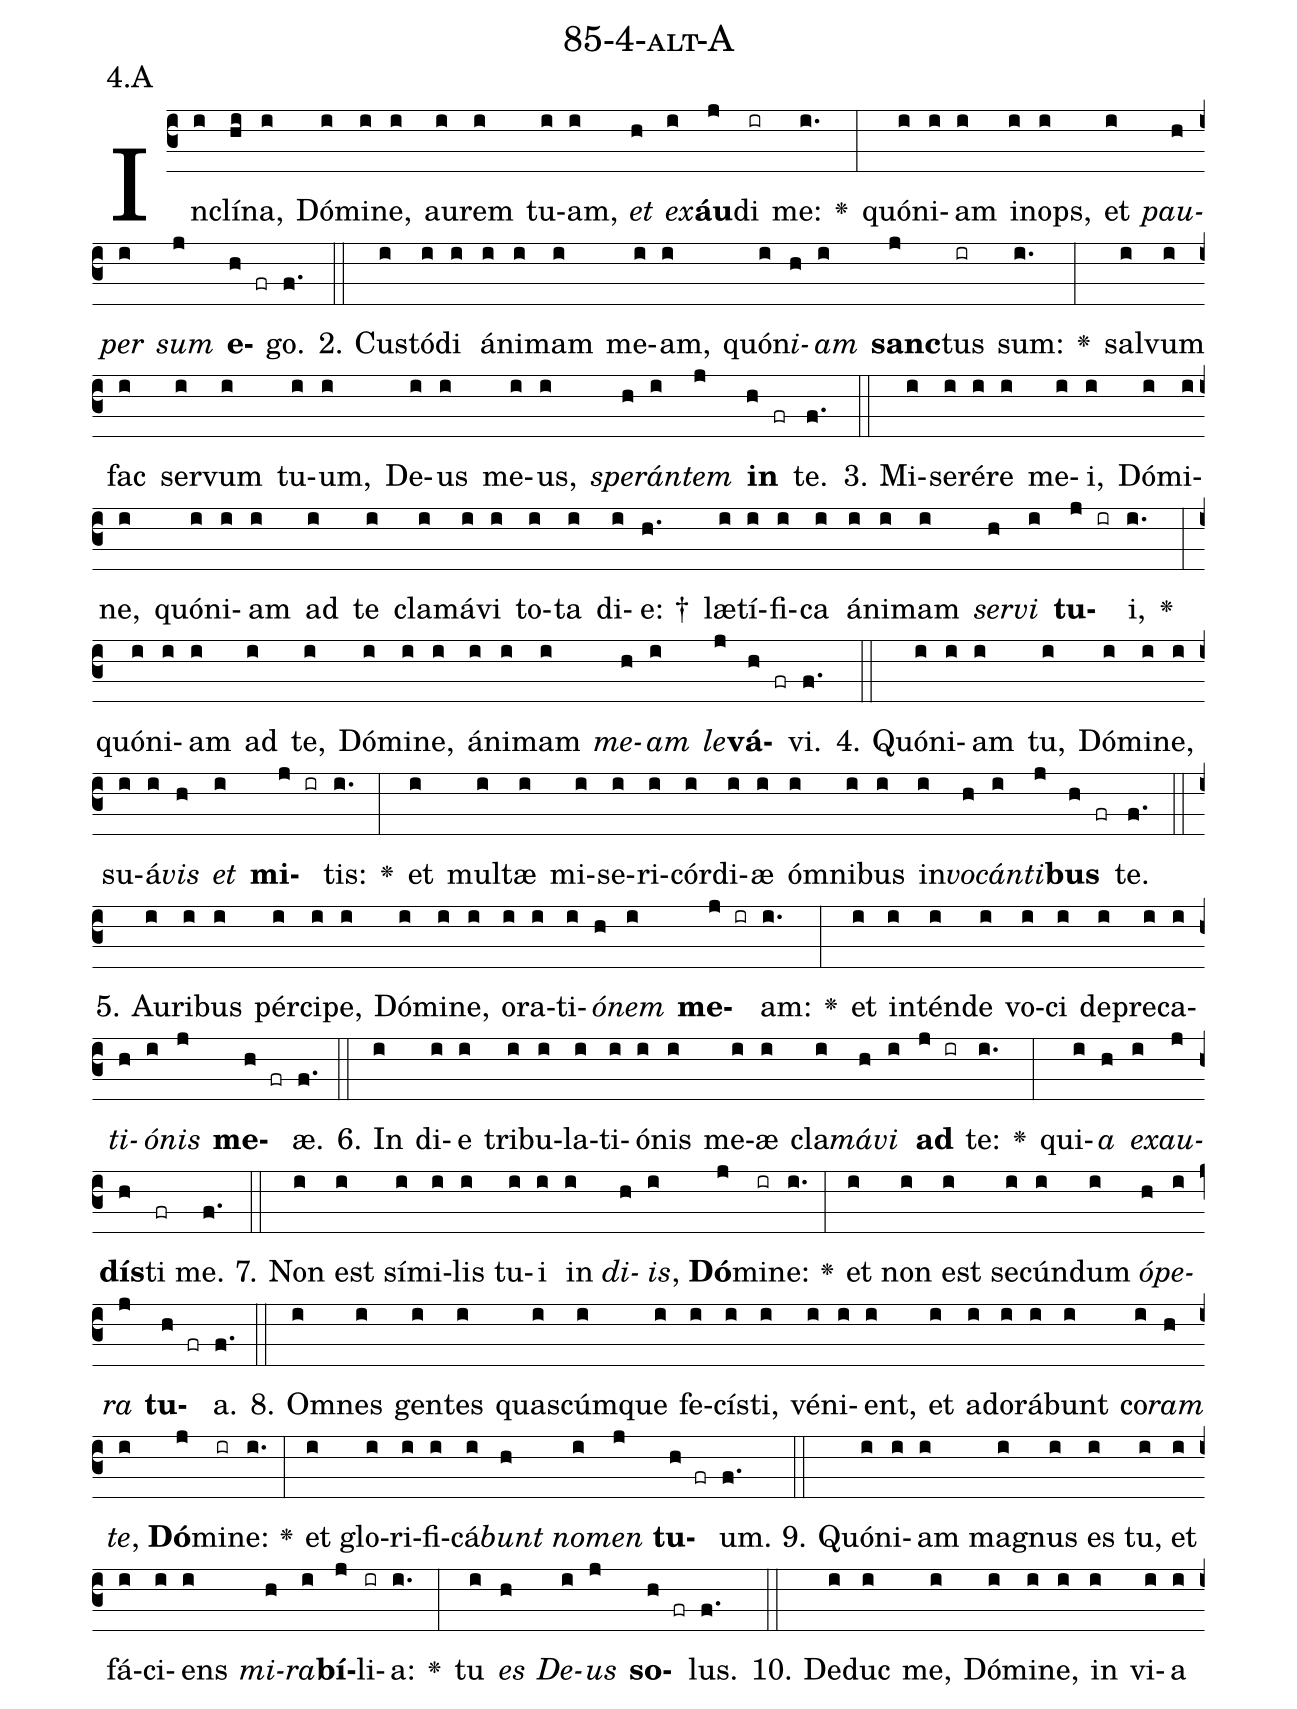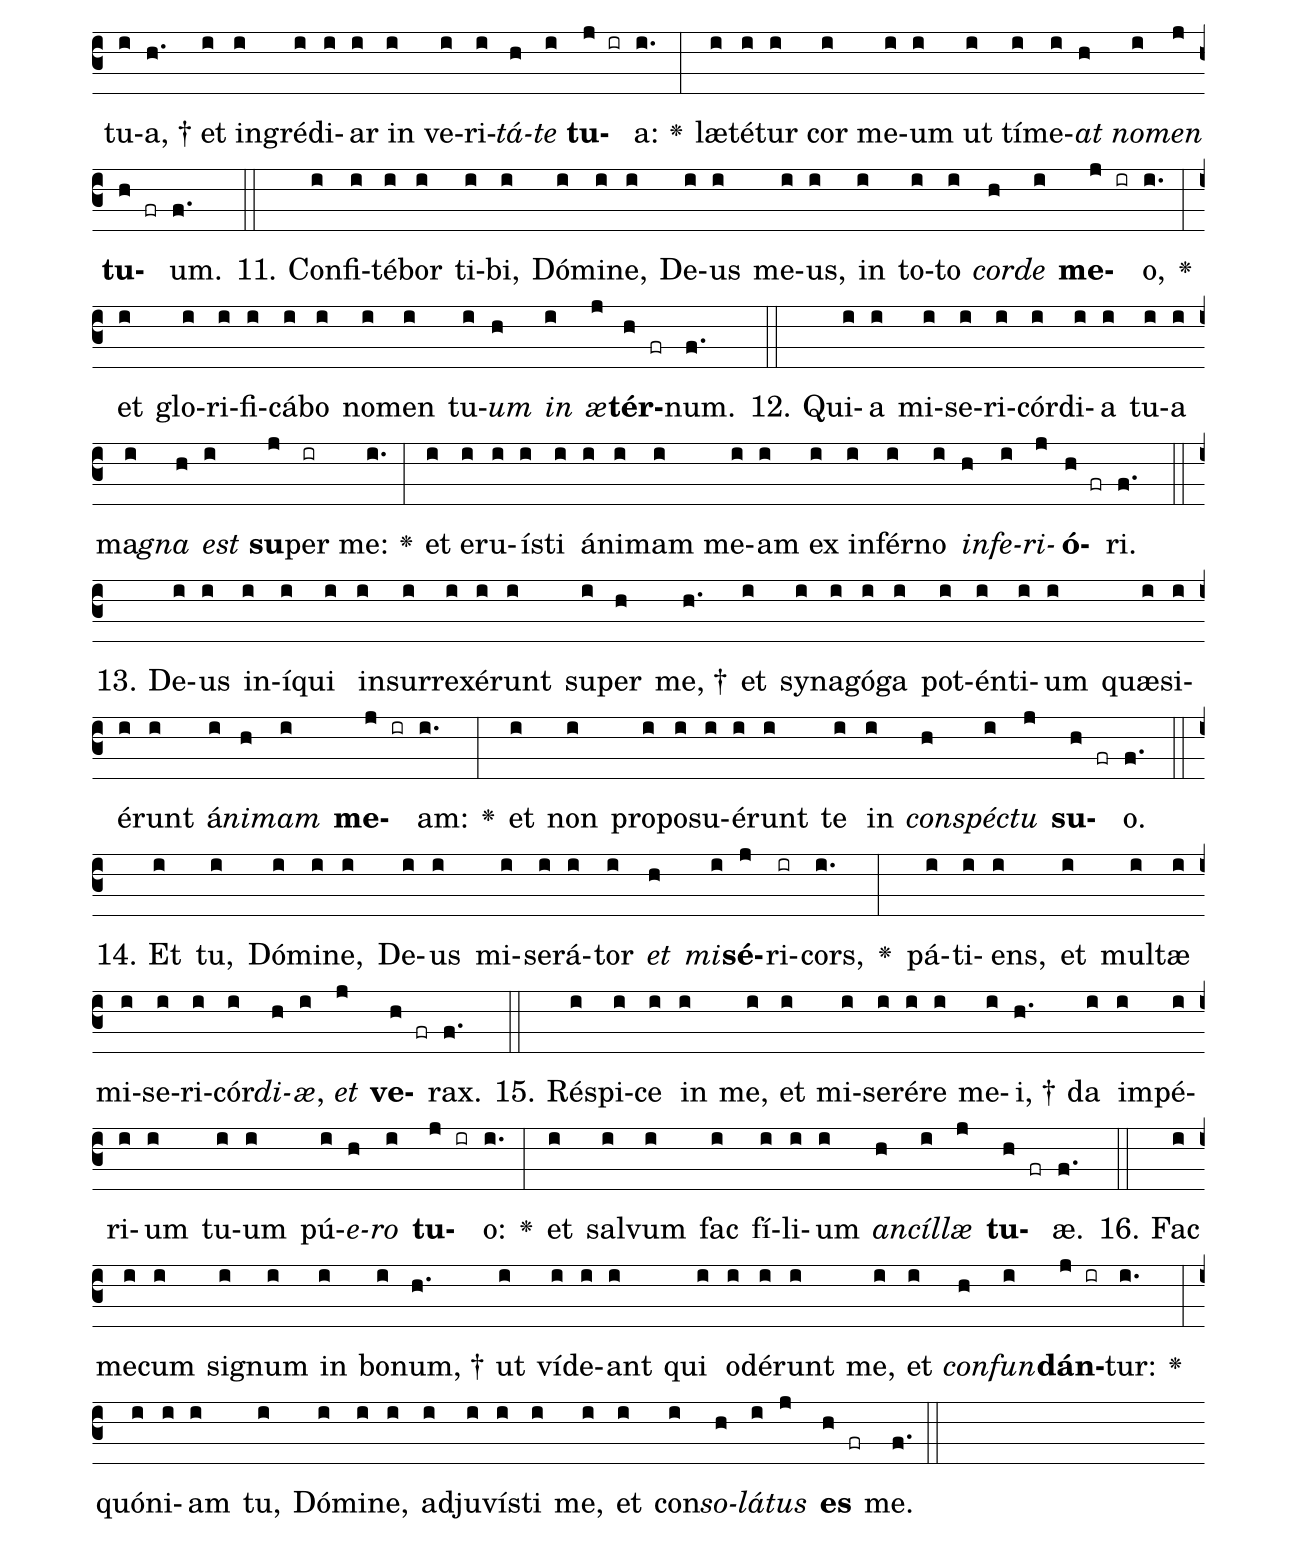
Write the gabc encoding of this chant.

name: 85-4-alt-A;
annotation: 4.A;
%%
(c3)In(i)clí(hi)na,(i) Dó(i)mi(i)ne,(i) au(i)rem(i) tu(i)am,(i) <i>et</i>(h) <i>ex</i>(i)<b>áu</b>(j)di(ir) me:(i.) <v>\greheightstar</v>(:) quón(i)i(i)am(i) in(i)ops,(i) et(i) <i>pau</i>(h)<i>per</i>(i) <i>sum</i>(j) <b>e</b>(h fr)go.(f.) (::)
2. Cus(i)tó(i)di(i) á(i)ni(i)mam(i) me(i)am,(i) quón(i)<i>i</i>(h)<i>am</i>(i) <b>sanc</b>(j)tus(ir) sum:(i.) <v>\greheightstar</v>(:) sal(i)vum(i) fac(i) ser(i)vum(i) tu(i)um,(i) De(i)us(i) me(i)us,(i) <i>spe</i>(h)<i>rán</i>(i)<i>tem</i>(j) <b>in</b>(h fr) te.(f.) (::)
3. Mi(i)se(i)ré(i)re(i) me(i)i,(i) Dó(i)mi(i)ne,(i) quón(i)i(i)am(i) ad(i) te(i) cla(i)má(i)vi(i) to(i)ta(i) di(i)e: †(h.) læ(i)tí(i)fi(i)ca(i) á(i)ni(i)mam(i) <i>ser</i>(h)<i>vi</i>(i) <b>tu</b>(j ir)i,(i.) <v>\greheightstar</v>(:) quón(i)i(i)am(i) ad(i) te,(i) Dó(i)mi(i)ne,(i) á(i)ni(i)mam(i) <i>me</i>(h)<i>am</i>(i) <i>le</i>(j)<b>vá</b>(h fr)vi.(f.) (::)
4. Quón(i)i(i)am(i) tu,(i) Dó(i)mi(i)ne,(i) su(i)á(i)<i>vis</i>(h) <i>et</i>(i) <b>mi</b>(j ir)tis:(i.) <v>\greheightstar</v>(:) et(i) mul(i)tæ(i) mi(i)se(i)ri(i)cór(i)di(i)æ(i) óm(i)ni(i)bus(i) in(i)<i>vo</i>(h)<i>cán</i>(i)<i>ti</i>(j)<b>bus</b>(h fr) te.(f.) (::)
5. Au(i)ri(i)bus(i) pér(i)ci(i)pe,(i) Dó(i)mi(i)ne,(i) o(i)ra(i)ti(i)<i>ó</i>(h)<i>nem</i>(i) <b>me</b>(j ir)am:(i.) <v>\greheightstar</v>(:) et(i) in(i)tén(i)de(i) vo(i)ci(i) de(i)pre(i)ca(i)<i>ti</i>(h)<i>ó</i>(i)<i>nis</i>(j) <b>me</b>(h fr)æ.(f.) (::)
6. In(i) di(i)e(i) tri(i)bu(i)la(i)ti(i)ó(i)nis(i) me(i)æ(i) cla(i)<i>má</i>(h)<i>vi</i>(i) <b>ad</b>(j ir) te:(i.) <v>\greheightstar</v>(:) qui(i)<i>a</i>(h) <i>ex</i>(i)<i>au</i>(j)<b>dís</b>(h)ti(fr) me.(f.) (::)
7. Non(i) est(i) sí(i)mi(i)lis(i) tu(i)i(i) in(i) <i>di</i>(h)<i>is</i>,(i) <b>Dó</b>(j)mi(ir)ne:(i.) <v>\greheightstar</v>(:) et(i) non(i) est(i) se(i)cún(i)dum(i) <i>ó</i>(h)<i>pe</i>(i)<i>ra</i>(j) <b>tu</b>(h fr)a.(f.) (::)
8. Om(i)nes(i) gen(i)tes(i) quas(i)cúm(i)que(i) fe(i)cís(i)ti,(i) vé(i)ni(i)ent,(i) et(i) ad(i)o(i)rá(i)bunt(i) co(i)<i>ram</i>(h) <i>te</i>,(i) <b>Dó</b>(j)mi(ir)ne:(i.) <v>\greheightstar</v>(:) et(i) glo(i)ri(i)fi(i)cá(i)<i>bunt</i>(h) <i>no</i>(i)<i>men</i>(j) <b>tu</b>(h fr)um.(f.) (::)
9. Quón(i)i(i)am(i) ma(i)gnus(i) es(i) tu,(i) et(i) fá(i)ci(i)ens(i) <i>mi</i>(h)<i>ra</i>(i)<b>bí</b>(j)li(ir)a:(i.) <v>\greheightstar</v>(:) tu(i) <i>es</i>(h) <i>De</i>(i)<i>us</i>(j) <b>so</b>(h fr)lus.(f.) (::)
10. De(i)duc(i) me,(i) Dó(i)mi(i)ne,(i) in(i) vi(i)a(i) tu(i)a, †(h.) et(i) in(i)gré(i)di(i)ar(i) in(i) ve(i)ri(i)<i>tá</i>(h)<i>te</i>(i) <b>tu</b>(j ir)a:(i.) <v>\greheightstar</v>(:) læ(i)té(i)tur(i) cor(i) me(i)um(i) ut(i) tí(i)me(i)<i>at</i>(h) <i>no</i>(i)<i>men</i>(j) <b>tu</b>(h fr)um.(f.) (::)
11. Con(i)fi(i)té(i)bor(i) ti(i)bi,(i) Dó(i)mi(i)ne,(i) De(i)us(i) me(i)us,(i) in(i) to(i)to(i) <i>cor</i>(h)<i>de</i>(i) <b>me</b>(j ir)o,(i.) <v>\greheightstar</v>(:) et(i) glo(i)ri(i)fi(i)cá(i)bo(i) no(i)men(i) tu(i)<i>um</i>(h) <i>in</i>(i) <i>æ</i>(j)<b>tér</b>(h fr)num.(f.) (::)
12. Qui(i)a(i) mi(i)se(i)ri(i)cór(i)di(i)a(i) tu(i)a(i) ma(i)<i>gna</i>(h) <i>est</i>(i) <b>su</b>(j)per(ir) me:(i.) <v>\greheightstar</v>(:) et(i) e(i)ru(i)ís(i)ti(i) á(i)ni(i)mam(i) me(i)am(i) ex(i) in(i)fér(i)no(i) <i>in</i>(h)<i>fe</i>(i)<i>ri</i>(j)<b>ó</b>(h fr)ri.(f.) (::)
13. De(i)us(i) in(i)í(i)qui(i) in(i)sur(i)re(i)xé(i)runt(i) su(i)per(h) me, †(h.) et(i) sy(i)na(i)gó(i)ga(i) pot(i)én(i)ti(i)um(i) quæ(i)si(i)é(i)runt(i) á(i)<i>ni</i>(h)<i>mam</i>(i) <b>me</b>(j ir)am:(i.) <v>\greheightstar</v>(:) et(i) non(i) pro(i)po(i)su(i)é(i)runt(i) te(i) in(i) <i>con</i>(h)<i>spéc</i>(i)<i>tu</i>(j) <b>su</b>(h fr)o.(f.) (::)
14. Et(i) tu,(i) Dó(i)mi(i)ne,(i) De(i)us(i) mi(i)se(i)rá(i)tor(i) <i>et</i>(h) <i>mi</i>(i)<b>sé</b>(j)ri(ir)cors,(i.) <v>\greheightstar</v>(:) pá(i)ti(i)ens,(i) et(i) mul(i)tæ(i) mi(i)se(i)ri(i)cór(i)<i>di</i>(h)<i>æ</i>,(i) <i>et</i>(j) <b>ve</b>(h fr)rax.(f.) (::)
15. Ré(i)spi(i)ce(i) in(i) me,(i) et(i) mi(i)se(i)ré(i)re(i) me(i)i, †(h.) da(i) im(i)pé(i)ri(i)um(i) tu(i)um(i) pú(i)<i>e</i>(h)<i>ro</i>(i) <b>tu</b>(j ir)o:(i.) <v>\greheightstar</v>(:) et(i) sal(i)vum(i) fac(i) fí(i)li(i)um(i) <i>an</i>(h)<i>cíl</i>(i)<i>læ</i>(j) <b>tu</b>(h fr)æ.(f.) (::)
16. Fac(i) me(i)cum(i) si(i)gnum(i) in(i) bo(i)num, †(h.) ut(i) ví(i)de(i)ant(i) qui(i) o(i)dé(i)runt(i) me,(i) et(i) <i>con</i>(h)<i>fun</i>(i)<b>dán</b>(j ir)tur:(i.) <v>\greheightstar</v>(:) quón(i)i(i)am(i) tu,(i) Dó(i)mi(i)ne,(i) ad(i)ju(i)vís(i)ti(i) me,(i) et(i) con(i)<i>so</i>(h)<i>lá</i>(i)<i>tus</i>(j) <b>es</b>(h fr) me.(f.) (::)
